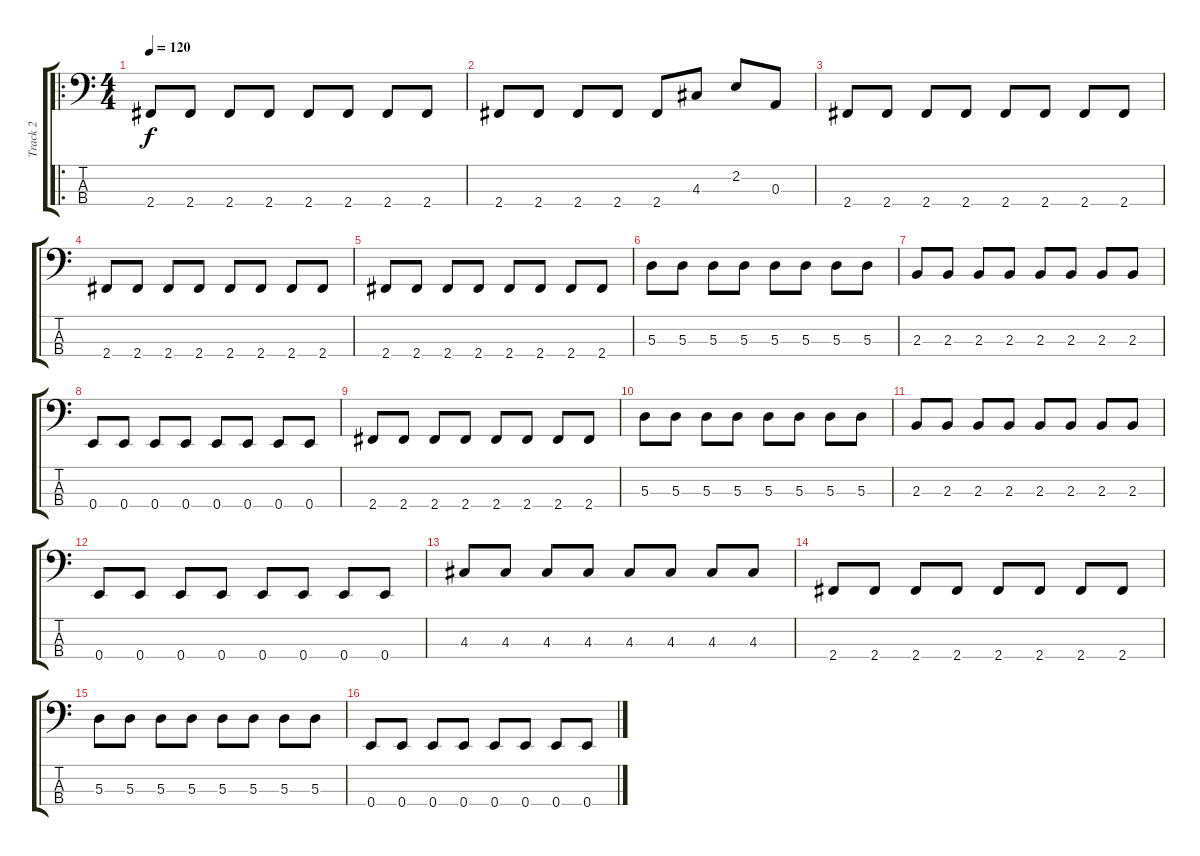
\track ("Track 2" "Track 2") {instrument fretlessbass}
\staff {score tabs}
\tuning (G2 D2 A1 E1) {hide}
\ro
\ts (4 4)
\tempo 120
\clef f4
\ks c
2.4.8{dy f instrument fretlessbass} 2.4.8 2.4.8 2.4.8 2.4.8 2.4.8 2.4.8 2.4.8 |
2.4.8 2.4.8 2.4.8 2.4.8 2.4.8 4.3.8 2.2.8 0.3.8 |
2.4.8 2.4.8 2.4.8 2.4.8 2.4.8 2.4.8 2.4.8 2.4.8 |
2.4.8 2.4.8 2.4.8 2.4.8 2.4.8 2.4.8 2.4.8 2.4.8 |
2.4.8 2.4.8 2.4.8 2.4.8 2.4.8 2.4.8 2.4.8 2.4.8 |
5.3.8 5.3.8 5.3.8 5.3.8 5.3.8 5.3.8 5.3.8 5.3.8 |
2.3.8 2.3.8 2.3.8 2.3.8 2.3.8 2.3.8 2.3.8 2.3.8 |
0.4.8 0.4.8 0.4.8 0.4.8 0.4.8 0.4.8 0.4.8 0.4.8 |
2.4.8 2.4.8 2.4.8 2.4.8 2.4.8 2.4.8 2.4.8 2.4.8 |
5.3.8 5.3.8 5.3.8 5.3.8 5.3.8 5.3.8 5.3.8 5.3.8 |
2.3.8 2.3.8 2.3.8 2.3.8 2.3.8 2.3.8 2.3.8 2.3.8 |
0.4.8 0.4.8 0.4.8 0.4.8 0.4.8 0.4.8 0.4.8 0.4.8 |
4.3.8 4.3.8 4.3.8 4.3.8 4.3.8 4.3.8 4.3.8 4.3.8 |
2.4.8 2.4.8 2.4.8 2.4.8 2.4.8 2.4.8 2.4.8 2.4.8 |
5.3.8 5.3.8 5.3.8 5.3.8 5.3.8 5.3.8 5.3.8 5.3.8 |
0.4.8 0.4.8 0.4.8 0.4.8 0.4.8 0.4.8 0.4.8 0.4.8
